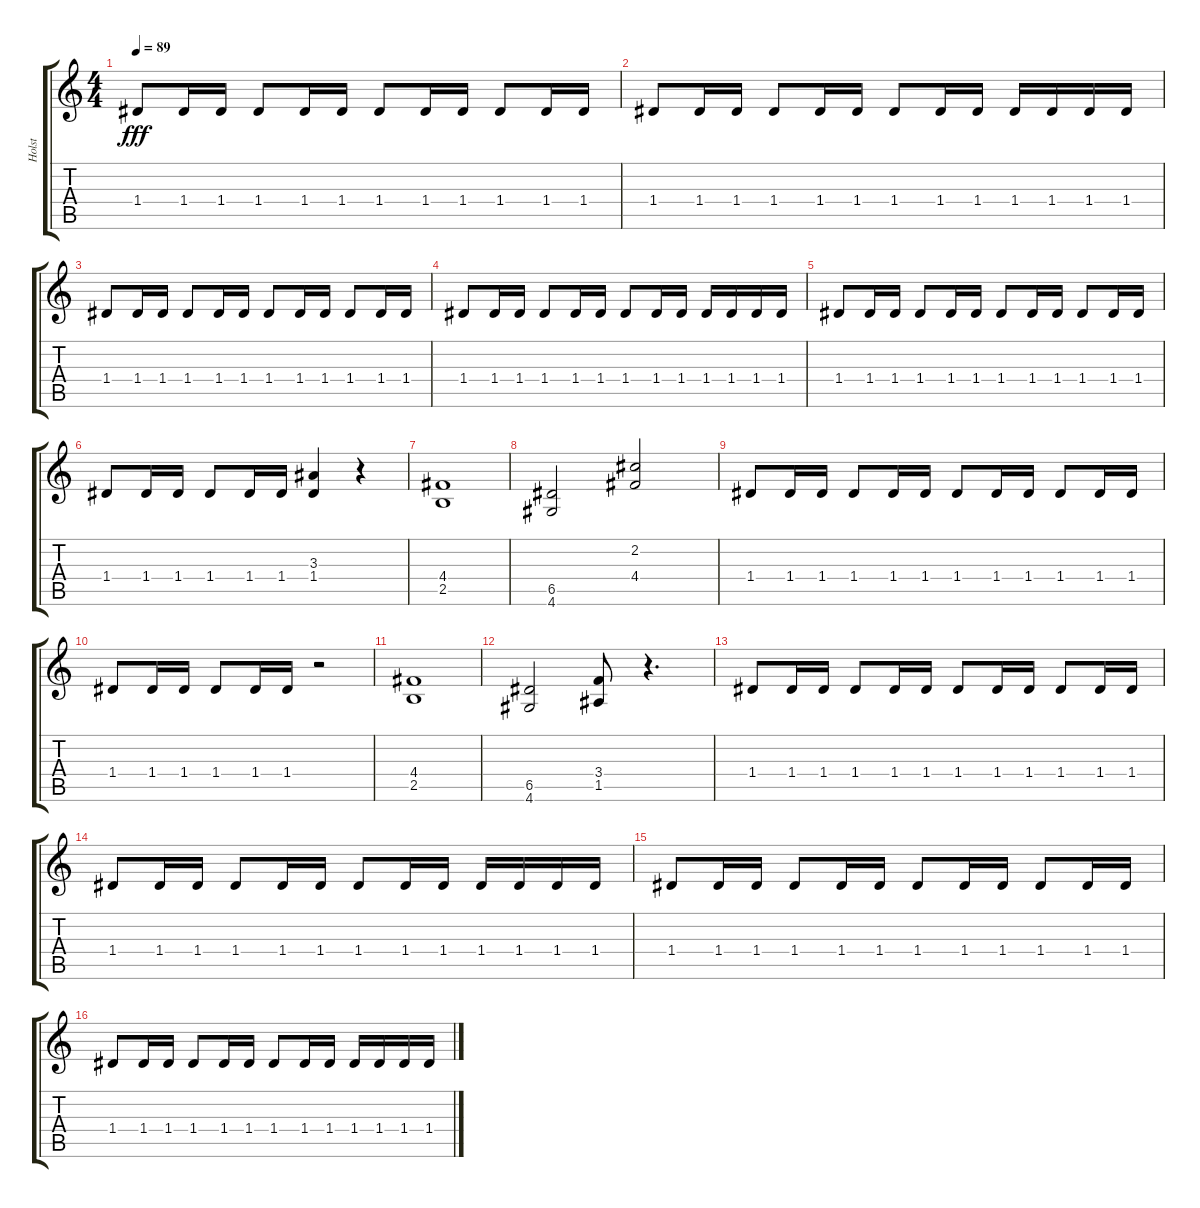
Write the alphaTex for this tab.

\track ("Holst" "Holst") {instrument overdrivenguitar}
\staff {score tabs}
\tuning (E4 B3 G3 D3 A2 E2) {hide}
\ts (4 4)
\tempo 89
\clef g2
\ks c
1.4.8{dy fff} 1.4.16 1.4.16 1.4.8 1.4.16 1.4.16 1.4.8 1.4.16 1.4.16 1.4.8 1.4.16 1.4.16 |
1.4.8 1.4.16 1.4.16 1.4.8 1.4.16 1.4.16 1.4.8 1.4.16 1.4.16 1.4.16 1.4.16 1.4.16 1.4.16 |
1.4.8 1.4.16 1.4.16 1.4.8 1.4.16 1.4.16 1.4.8 1.4.16 1.4.16 1.4.8 1.4.16 1.4.16 |
1.4.8 1.4.16 1.4.16 1.4.8 1.4.16 1.4.16 1.4.8 1.4.16 1.4.16 1.4.16 1.4.16 1.4.16 1.4.16 |
1.4.8 1.4.16 1.4.16 1.4.8 1.4.16 1.4.16 1.4.8 1.4.16 1.4.16 1.4.8 1.4.16 1.4.16 |
1.4.8 1.4.16 1.4.16 1.4.8 1.4.16 1.4.16 (3.3 1.4).4 r.4 |
(4.4 2.5).1 |
(6.5 4.6).2 (2.2 4.4).2 |
1.4.8 1.4.16 1.4.16 1.4.8 1.4.16 1.4.16 1.4.8 1.4.16 1.4.16 1.4.8 1.4.16 1.4.16 |
1.4.8 1.4.16 1.4.16 1.4.8 1.4.16 1.4.16 r.2 |
(4.4 2.5).1 |
(6.5 4.6).2 (3.4 1.5).8 r.4{d} |
1.4.8 1.4.16 1.4.16 1.4.8 1.4.16 1.4.16 1.4.8 1.4.16 1.4.16 1.4.8 1.4.16 1.4.16 |
1.4.8 1.4.16 1.4.16 1.4.8 1.4.16 1.4.16 1.4.8 1.4.16 1.4.16 1.4.16 1.4.16 1.4.16 1.4.16 |
1.4.8 1.4.16 1.4.16 1.4.8 1.4.16 1.4.16 1.4.8 1.4.16 1.4.16 1.4.8 1.4.16 1.4.16 |
1.4.8 1.4.16 1.4.16 1.4.8 1.4.16 1.4.16 1.4.8 1.4.16 1.4.16 1.4.16 1.4.16 1.4.16 1.4.16
